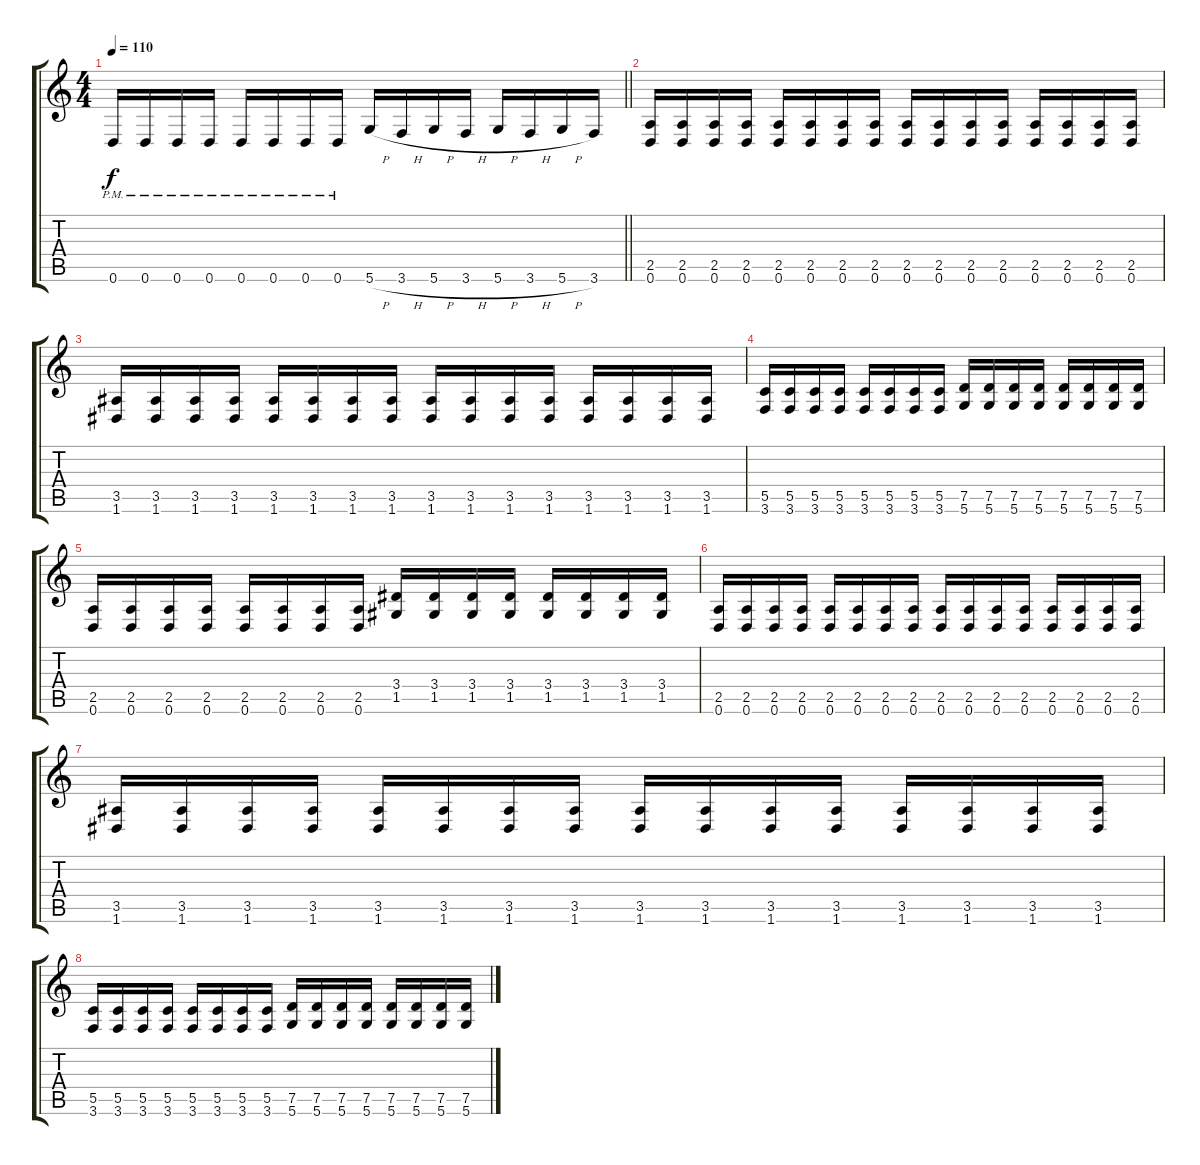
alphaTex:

\track "" {instrument overdrivenguitar}
\staff {score tabs}
\tuning (D4 A3 F3 C3 G2 D2) {hide}
\ts (4 4)
\tempo 110
\clef g2
\barLineRight lightlight
\ks c
0.6{pm}.16{dy f} 0.6{pm}.16 0.6{pm}.16 0.6{pm}.16 0.6{pm}.16 0.6{pm}.16 0.6{pm}.16 0.6{pm}.16 5.6{h}.16 3.6{h}.16 5.6{h}.16 3.6{h}.16 5.6{h}.16 3.6{h}.16 5.6{h}.16 3.6.16 |
(2.5 0.6).16 (2.5 0.6).16 (2.5 0.6).16 (2.5 0.6).16 (2.5 0.6).16 (2.5 0.6).16 (2.5 0.6).16 (2.5 0.6).16 (2.5 0.6).16 (2.5 0.6).16 (2.5 0.6).16 (2.5 0.6).16 (2.5 0.6).16 (2.5 0.6).16 (2.5 0.6).16 (2.5 0.6).16 |
(3.5 1.6).16 (3.5 1.6).16 (3.5 1.6).16 (3.5 1.6).16 (3.5 1.6).16 (3.5 1.6).16 (3.5 1.6).16 (3.5 1.6).16 (3.5 1.6).16 (3.5 1.6).16 (3.5 1.6).16 (3.5 1.6).16 (3.5 1.6).16 (3.5 1.6).16 (3.5 1.6).16 (3.5 1.6).16 |
(5.5 3.6).16 (5.5 3.6).16 (5.5 3.6).16 (5.5 3.6).16 (5.5 3.6).16 (5.5 3.6).16 (5.5 3.6).16 (5.5 3.6).16 (7.5 5.6).16 (7.5 5.6).16 (7.5 5.6).16 (7.5 5.6).16 (7.5 5.6).16 (7.5 5.6).16 (7.5 5.6).16 (7.5 5.6).16 |
(2.5 0.6).16 (2.5 0.6).16 (2.5 0.6).16 (2.5 0.6).16 (2.5 0.6).16 (2.5 0.6).16 (2.5 0.6).16 (2.5 0.6).16 (3.4 1.5).16 (3.4 1.5).16 (3.4 1.5).16 (3.4 1.5).16 (3.4 1.5).16 (3.4 1.5).16 (3.4 1.5).16 (3.4 1.5).16 |
(2.5 0.6).16 (2.5 0.6).16 (2.5 0.6).16 (2.5 0.6).16 (2.5 0.6).16 (2.5 0.6).16 (2.5 0.6).16 (2.5 0.6).16 (2.5 0.6).16 (2.5 0.6).16 (2.5 0.6).16 (2.5 0.6).16 (2.5 0.6).16 (2.5 0.6).16 (2.5 0.6).16 (2.5 0.6).16 |
(3.5 1.6).16 (3.5 1.6).16 (3.5 1.6).16 (3.5 1.6).16 (3.5 1.6).16 (3.5 1.6).16 (3.5 1.6).16 (3.5 1.6).16 (3.5 1.6).16 (3.5 1.6).16 (3.5 1.6).16 (3.5 1.6).16 (3.5 1.6).16 (3.5 1.6).16 (3.5 1.6).16 (3.5 1.6).16 |
(5.5 3.6).16 (5.5 3.6).16 (5.5 3.6).16 (5.5 3.6).16 (5.5 3.6).16 (5.5 3.6).16 (5.5 3.6).16 (5.5 3.6).16 (7.5 5.6).16 (7.5 5.6).16 (7.5 5.6).16 (7.5 5.6).16 (7.5 5.6).16 (7.5 5.6).16 (7.5 5.6).16 (7.5 5.6).16
